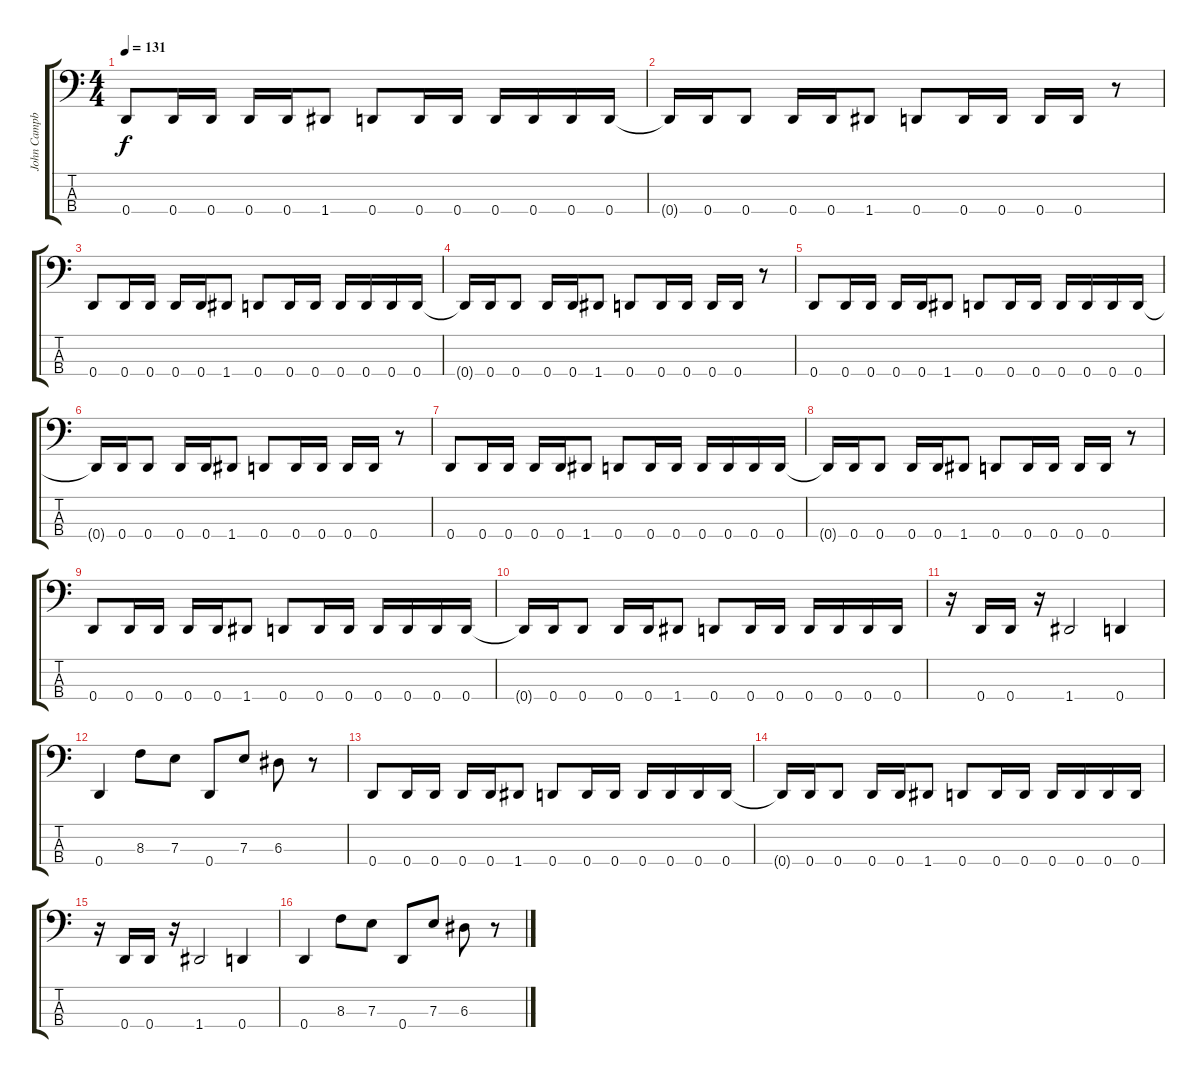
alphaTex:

\track ("John Campbell - Bass" "John Campb") {instrument electricbasspick}
\staff {score tabs}
\tuning (G2 D2 A1 D1) {hide}
\ts (4 4)
\tempo 131
\clef f4
\ks c
0.4.8{dy f} 0.4.16 0.4.16 0.4.16 0.4.16 1.4.8 0.4.8 0.4.16 0.4.16 0.4.16 0.4.16 0.4.16 0.4.16 |
0.4{t}.16 0.4.16 0.4.8 0.4.16 0.4.16 1.4.8 0.4.8 0.4.16 0.4.16 0.4.16 0.4.16 r.8 |
0.4.8 0.4.16 0.4.16 0.4.16 0.4.16 1.4.8 0.4.8 0.4.16 0.4.16 0.4.16 0.4.16 0.4.16 0.4.16 |
0.4{t}.16 0.4.16 0.4.8 0.4.16 0.4.16 1.4.8 0.4.8 0.4.16 0.4.16 0.4.16 0.4.16 r.8 |
0.4.8 0.4.16 0.4.16 0.4.16 0.4.16 1.4.8 0.4.8 0.4.16 0.4.16 0.4.16 0.4.16 0.4.16 0.4.16 |
0.4{t}.16 0.4.16 0.4.8 0.4.16 0.4.16 1.4.8 0.4.8 0.4.16 0.4.16 0.4.16 0.4.16 r.8 |
0.4.8 0.4.16 0.4.16 0.4.16 0.4.16 1.4.8 0.4.8 0.4.16 0.4.16 0.4.16 0.4.16 0.4.16 0.4.16 |
0.4{t}.16 0.4.16 0.4.8 0.4.16 0.4.16 1.4.8 0.4.8 0.4.16 0.4.16 0.4.16 0.4.16 r.8 |
0.4.8 0.4.16 0.4.16 0.4.16 0.4.16 1.4.8 0.4.8 0.4.16 0.4.16 0.4.16 0.4.16 0.4.16 0.4.16 |
0.4{t}.16 0.4.16 0.4.8 0.4.16 0.4.16 1.4.8 0.4.8 0.4.16 0.4.16 0.4.16 0.4.16 0.4.16 0.4.16 |
r.16 0.4.16 0.4.16 r.16 1.4.2 0.4.4 |
0.4.4 8.3.8 7.3.8 0.4.8 7.3.8 6.3.8 r.8 |
0.4.8 0.4.16 0.4.16 0.4.16 0.4.16 1.4.8 0.4.8 0.4.16 0.4.16 0.4.16 0.4.16 0.4.16 0.4.16 |
0.4{t}.16 0.4.16 0.4.8 0.4.16 0.4.16 1.4.8 0.4.8 0.4.16 0.4.16 0.4.16 0.4.16 0.4.16 0.4.16 |
r.16 0.4.16 0.4.16 r.16 1.4.2 0.4.4 |
0.4.4 8.3.8 7.3.8 0.4.8 7.3.8 6.3.8 r.8
